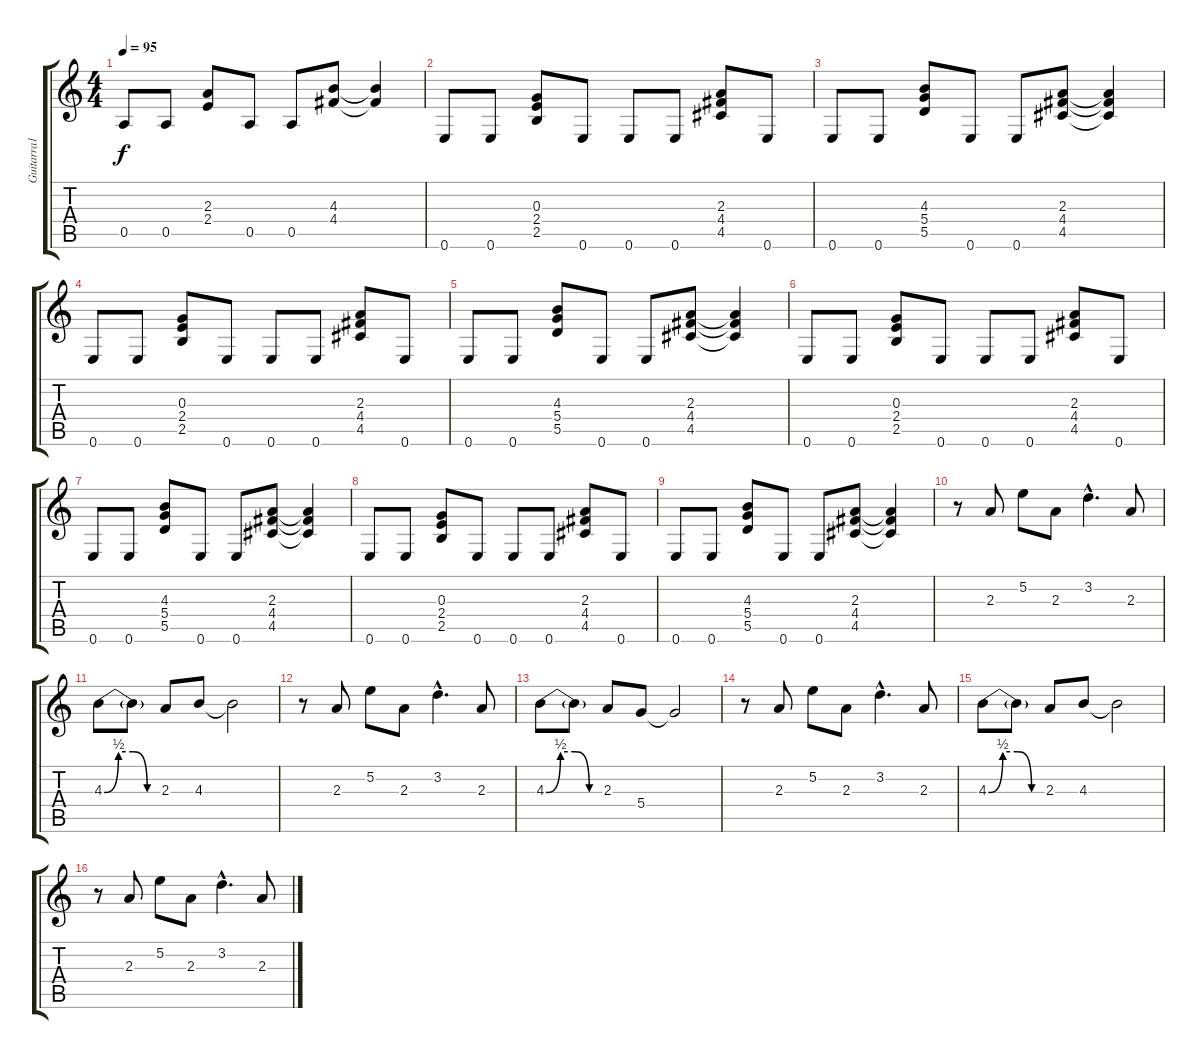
\track ("Guitarra1 (Robe)" "Guitarra1 ") {instrument distortionguitar}
\staff {score tabs}
\tuning (E4 B3 G3 D3 A2 E2) {hide}
\ts (4 4)
\tempo 95
\clef g2
\ks c
0.5.8{dy f} 0.5.8 (2.3 2.4).8 0.5.8 0.5.8 (4.3 4.4).8 (4.3{t} 4.4{t}).4 |
0.6.8 0.6.8 (0.3 2.4 2.5).8 0.6.8 0.6.8 0.6.8 (2.3 4.4 4.5).8 0.6.8 |
0.6.8 0.6.8 (4.3 5.4 5.5).8 0.6.8 0.6.8 (2.3 4.4 4.5).8 (2.3{t} 4.4{t} 4.5{t}).4 |
0.6.8 0.6.8 (0.3 2.4 2.5).8 0.6.8 0.6.8 0.6.8 (2.3 4.4 4.5).8 0.6.8 |
0.6.8 0.6.8 (4.3 5.4 5.5).8 0.6.8 0.6.8 (2.3 4.4 4.5).8 (2.3{t} 4.4{t} 4.5{t}).4 |
0.6.8 0.6.8 (0.3 2.4 2.5).8 0.6.8 0.6.8 0.6.8 (2.3 4.4 4.5).8 0.6.8 |
0.6.8 0.6.8 (4.3 5.4 5.5).8 0.6.8 0.6.8 (2.3 4.4 4.5).8 (2.3{t} 4.4{t} 4.5{t}).4 |
0.6.8 0.6.8 (0.3 2.4 2.5).8 0.6.8 0.6.8 0.6.8 (2.3 4.4 4.5).8 0.6.8 |
0.6.8 0.6.8 (4.3 5.4 5.5).8 0.6.8 0.6.8 (2.3 4.4 4.5).8 (2.3{t} 4.4{t} 4.5{t}).4 |
r.8 2.3.8 5.2.8 2.3.8 3.2{hac}.4{d} 2.3.8 |
4.3{be (custom 0 0 15 2 30 2 45 0 60 0)}.8 4.3{t}.8 2.3.8 4.3.8 4.3{t}.2 |
r.8 2.3.8 5.2.8 2.3.8 3.2{hac}.4{d} 2.3.8 |
4.3{be (custom 0 0 15 2 30 2 45 0 60 0)}.8 4.3{t}.8 2.3.8 5.4.8 5.4{t}.2 |
r.8 2.3.8 5.2.8 2.3.8 3.2{hac}.4{d} 2.3.8 |
4.3{be (custom 0 0 15 2 30 2 45 0 60 0)}.8 4.3{t}.8 2.3.8 4.3.8 4.3{t}.2 |
r.8 2.3.8 5.2.8 2.3.8 3.2{hac}.4{d} 2.3.8
